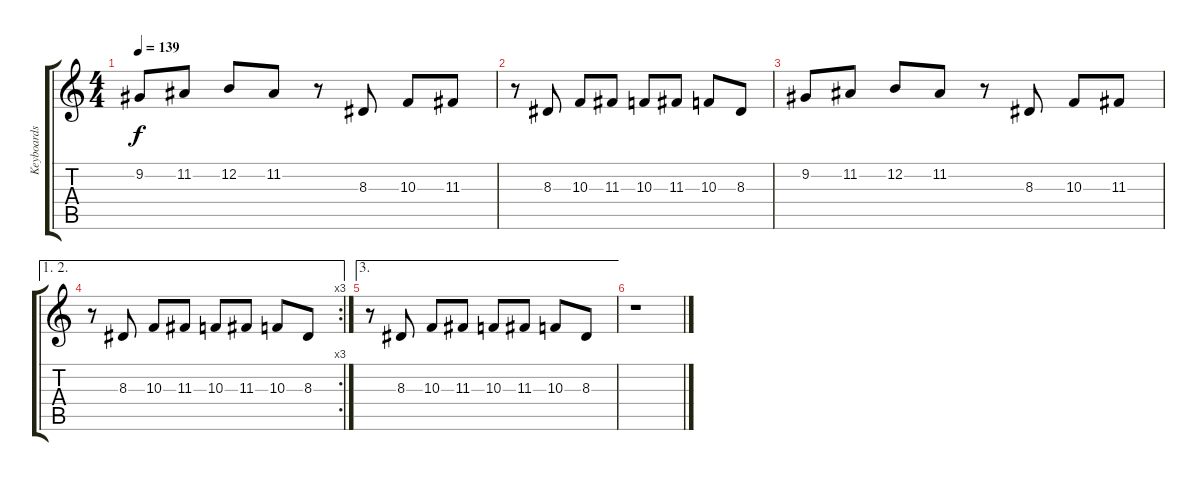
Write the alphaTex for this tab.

\track ("Keyboards 2" "Keyboards ") {instrument honkytonkpiano}
\staff {score tabs}
\tuning (E4 B3 G3 D3 A2 E2) {hide}
\ts (4 4)
\tempo 139
\clef g2
\ks c
9.2.8{dy f} 11.2.8 12.2.8 11.2.8 r.8 8.3.8 10.3.8 11.3.8 |
r.8 8.3.8 10.3.8 11.3.8 10.3.8 11.3.8 10.3.8 8.3.8 |
9.2.8 11.2.8 12.2.8 11.2.8 r.8 8.3.8 10.3.8 11.3.8 |
\ae (1 2)
\rc 3
r.8 8.3.8 10.3.8 11.3.8 10.3.8 11.3.8 10.3.8 8.3.8 |
\ae 3
r.8 8.3.8 10.3.8 11.3.8 10.3.8 11.3.8 10.3.8 8.3.8 |
r.1
